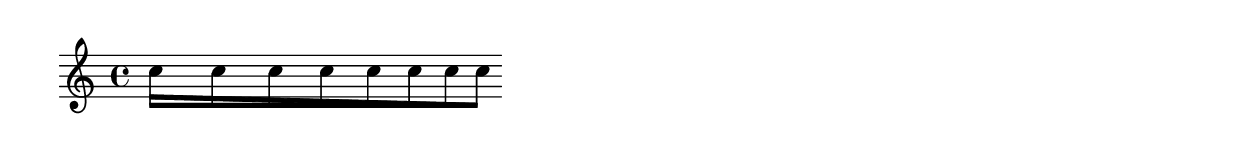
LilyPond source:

\header  {

  texidoc = "Specifying @code{grow-direction} on a beam, will cause
  feathered beaming. The @code{\featherDurations} function can be used
  to adjust note durations."
  
}

\version "2.9.4"

\paper {
  ragged-right = ##t
  indent = #0.0
}

%
% Unfortunately this quickly bumps into overflow problems. Should use
% a linear decrease instead?
%

\featherDurations #(ly:make-moment 3 4) \relative c'' {
  \override Beam #'grow-direction = #LEFT
  c16[
    c c c
    c c c c ] 
}
